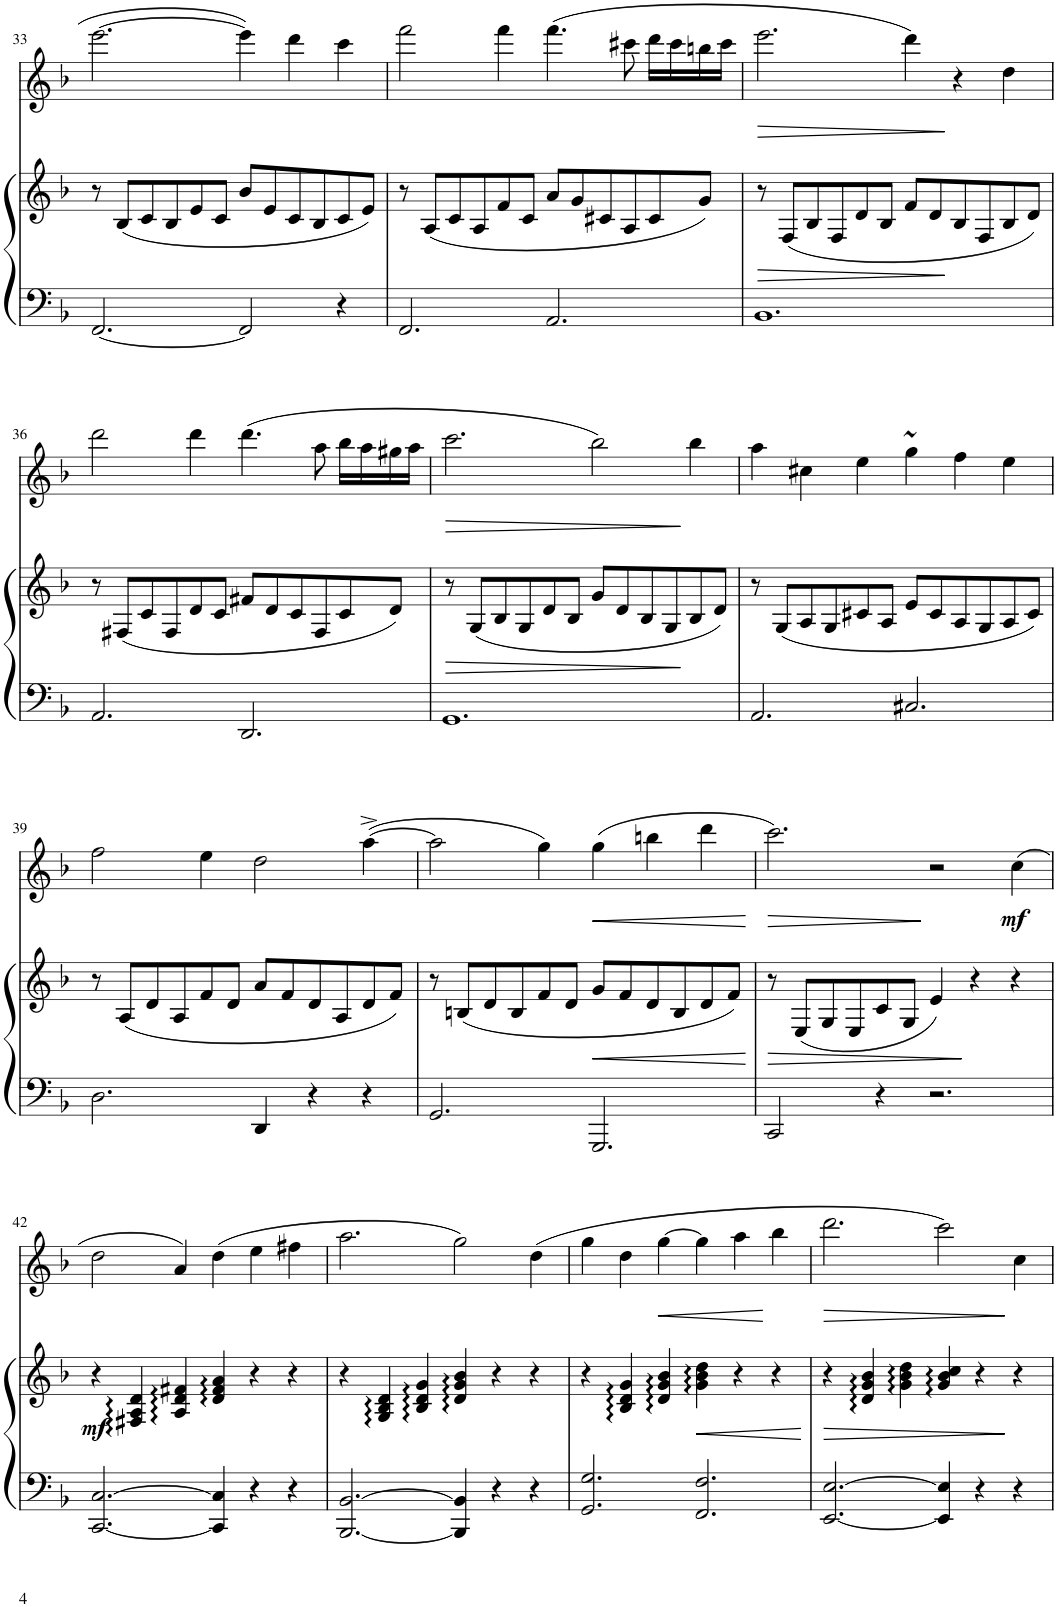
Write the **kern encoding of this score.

**kern	**kern	**dynam	**kern	**dynam
*part2	*part2	*part2	*part1	*part1
*staff3	*staff2	*staff2/3	*staff1	*staff1
*I"Piano	*	*	*I"Flauto	*
*	*	*	*I'Fl	*
!!LO:PB:g=z
*clefF4	*clefG2	*	*clefG2	*
*k[b-]	*k[b-]	*	*k[b-]	*
*M6/4	*M6/4	*	*M6/4	*
=33	=33	=33	=33	=33
[2.FF/	8r	.	[2.eee\	.
.	(8B-/L	.	.	.
.	8c/	.	.	.
.	8B-/	.	.	.
.	8e/	.	.	.
.	8c/J	.	.	.
2FF/]	8b-/L	.	4eee\]	.
.	8e/	.	.	.
.	8c/	.	4ddd\	.
.	8B-/	.	.	.
4r	8c/	.	4ccc\	.
.	8e/J)	.	.	.
=34	=34	=34	=34	=34
2.FF/	8r	.	2fff\	.
.	(8A/L	.	.	.
.	8c/	.	.	.
.	8A/	.	.	.
.	8f/	.	4fff\	.
.	8c/J	.	.	.
2.AA/	8a/L	.	(4.fff\	.
.	8g/	.	.	.
.	8c#X/	.	.	.
.	8A/	.	8ccc#X\	.
.	8c#/	.	16ddd\LL	.
.	.	.	16ccc#\	.
.	8g/J)	.	16bbn\	.
.	.	.	16ccc#\JJ	.
=35	=35	=35	=35	=35
!	!	!LO:HP:b	!	!LO:HP:b
1.BB-	8r	>	2.eee\	>
.	(8F/L	.	.	.
.	8B-/	.	.	.
.	8F/	.	.	.
.	8d/	.	.	.
.	8B-/J	.	.	.
.	8f/L	.	4ddd\)	.
.	8d/	.	.	.
.	8B-/	]	4r	]
.	8F/	.	.	.
.	8B-/	.	4dd\	.
.	8d/J)	.	.	.
!!LO:LB:g=z
=36	=36	=36	=36	=36
2.AA/	8r	.	2ddd\	.
.	(8F#X/L	.	.	.
.	8c/	.	.	.
.	8F#/	.	.	.
.	8d/	.	4ddd\	.
.	8c/J	.	.	.
2.DD/	8f#X/L	.	(4.ddd\	.
.	8d/	.	.	.
.	8c/	.	.	.
.	8F#/	.	8aa\	.
.	8c/	.	16bb-\LL	.
.	.	.	16aa\	.
.	8d/J)	.	16gg#X\	.
.	.	.	16aa\JJ	.
=37	=37	=37	=37	=37
!	!	!LO:HP:b	!	!LO:HP:b
1.GG	8r	>	2.ccc\	>
.	(8G/L	.	.	.
.	8B-/	.	.	.
.	8G/	.	.	.
.	8d/	.	.	.
.	8B-/J	.	.	.
.	8g/L	.	2bb-\)	.
.	8d/	.	.	.
.	8B-/	.	.	.
.	8G/	.	.	.
.	8B-/	]	4bb-\	]
.	8d/J)	.	.	.
=38	=38	=38	=38	=38
2.AA/	8r	.	4aa\	.
.	(8G/L	.	.	.
.	8A/	.	4cc#X\	.
.	8G/	.	.	.
.	8c#X/	.	4ee\	.
.	8A/J	.	.	.
2.C#X/	8e/L	.	4gg\	.
.	8c#/	.	.	.
.	8A/	.	4ff\	.
.	8G/	.	.	.
.	8A/	.	4ee\	.
.	8c#/J)	.	.	.
!!LO:LB:g=z
=39	=39	=39	=39	=39
2.D\	8r	.	2ff\	.
.	(8A/L	.	.	.
.	8d/	.	.	.
.	8A/	.	.	.
.	8f/	.	4ee\	.
.	8d/J	.	.	.
4DD/	8a/L	.	2dd\	.
.	8f/	.	.	.
4r	8d/	.	.	.
.	8A/	.	.	.
4r	8d/	.	([4aa^\	.
.	8f/J)	.	.	.
=40	=40	=40	=40	=40
2.GG/	8r	.	2aa\]	.
.	(8Bn/L	.	.	.
.	8d/	.	.	.
.	8B/	.	.	.
.	8f/	.	4gg\)	.
.	8d/J	.	.	.
!	!	!LO:HP:b	!	!LO:HP:b
2.GGG/	8g/L	<	(4gg\	<
.	8f/	.	.	.
.	8d/	.	4bbn\	.
.	8B/	.	.	.
.	8d/	.	4ddd\	.
.	8f/J)	.	.	.
.	.	[	.	[
=41	=41	=41	=41	=41
!	!	!LO:HP:b	!	!LO:HP:b
2CC/	8r	>	2.ccc\)	>
.	(8E/L	.	.	.
.	8G/	.	.	.
.	8E/	.	.	.
4r	8c/	.	.	.
.	8G/J	.	.	.
2.r	4e/)	.	2r	]
.	4r	]	.	.
!	!	!	!	!LO:DY:b
.	4r	.	(4cc\	mf
!!LO:LB:g=z
=42	=42	=42	=42	=42
!	!	!LO:DY:b	!	!
[2.CC/ [2.C/	4r	mf	2dd\	.
.	4F#X/ 4A/ 4d/	.	.	.
.	4A/ 4d/ 4f#X/	.	4a/)	.
4CC/] 4C/]	4d/ 4f#/ 4a/	.	(4dd\	.
4r	4r	.	4ee\	.
4r	4r	.	4ff#X\	.
=43	=43	=43	=43	=43
[2.BBB-/ [2.BB-/	4r	.	2.aa\	.
.	4G/ 4B-/ 4d/	.	.	.
.	4B-/ 4d/ 4g/	.	.	.
4BBB-/] 4BB-/]	4d/ 4g/ 4b-/	.	2gg\)	.
4r	4r	.	.	.
4r	4r	.	(4dd\	.
=44	=44	=44	=44	=44
2.GG/ 2.G/	4r	.	4gg\	.
.	4B-/ 4d/ 4g/	.	4dd\	.
!	!	!	!	!LO:HP:b
.	4d/ 4g/ 4b-/	.	[4gg\	<
!	!	!LO:HP:b	!	!
2.FF/ 2.F/	4g\ 4b-\ 4dd\	<	4gg\]	.
.	4r	.	4aa\	.
.	4r	.	4bb-\	[
.	.	[	.	.
=45	=45	=45	=45	=45
!	!	!LO:HP:b	!	!LO:HP:b
[2.EE/ [2.E/	4r	>	2.ddd\	>
.	4d/ 4g/ 4b-/	.	.	.
.	4g\ 4b-\ 4dd\	.	.	.
4EE/] 4E/]	4g/ 4b-/ 4cc/	.	2ccc\)	.
4r	4r	.	.	.
4r	4r	]	4cc\	]
=	=	=	=	=
*-	*-	*-	*-	*-
